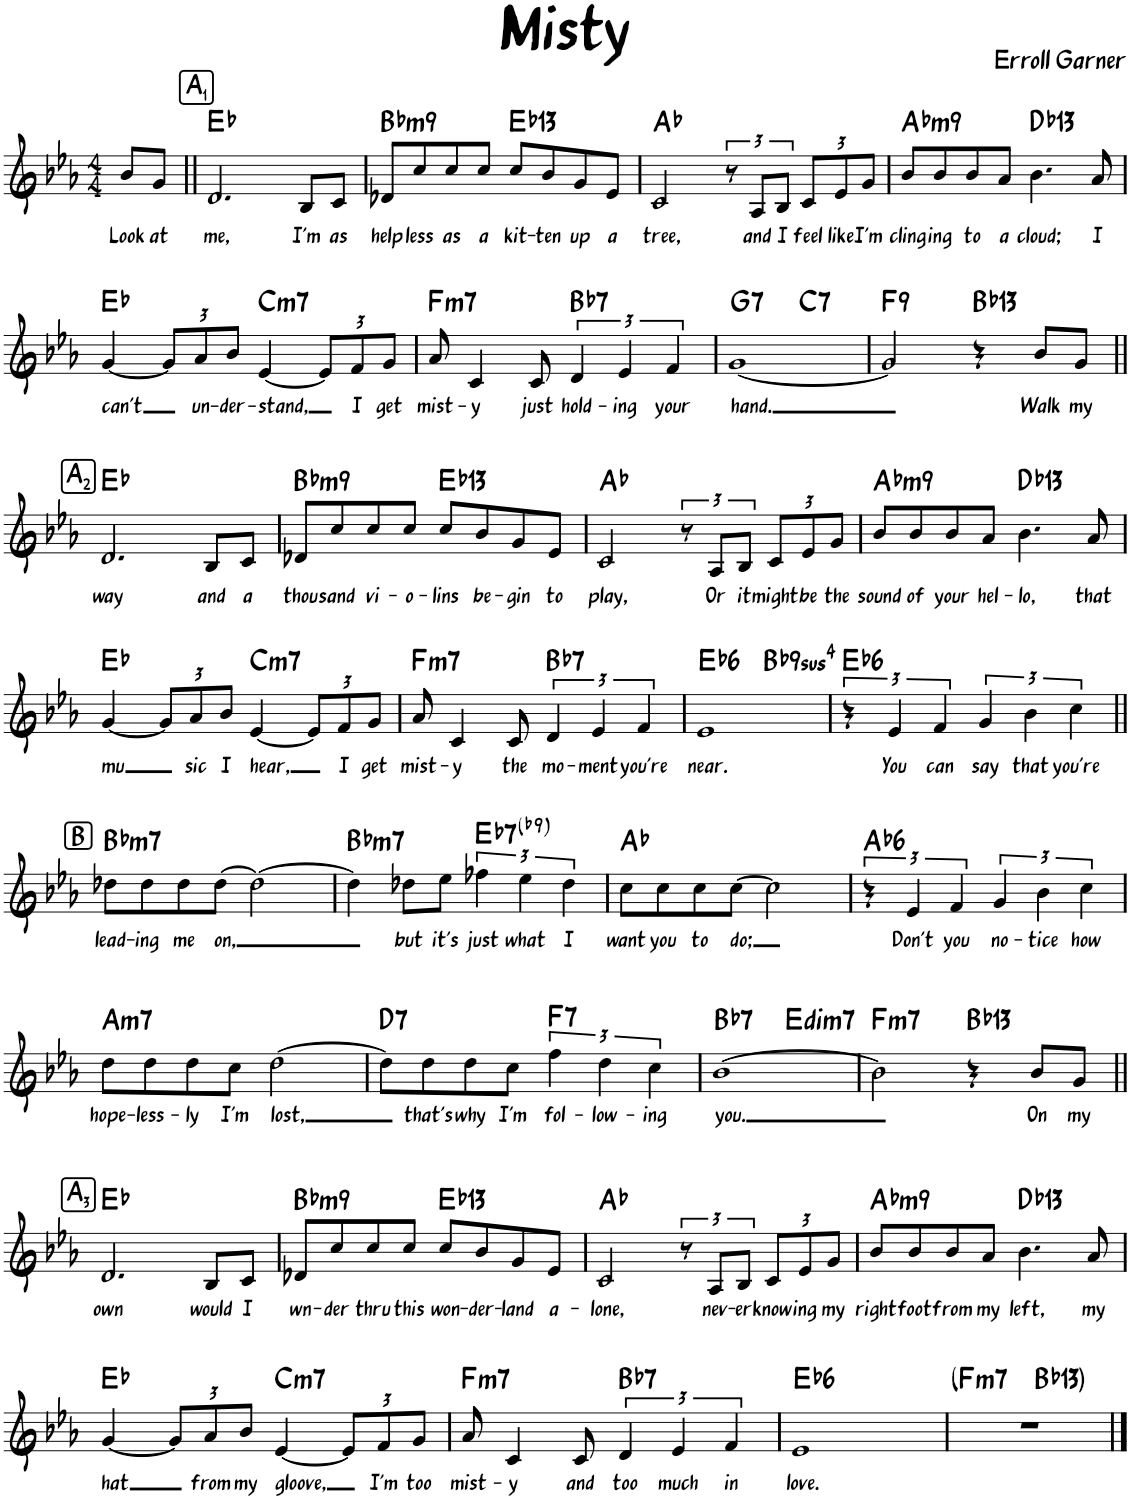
**kern	**text	**harte
*part1	*part1	*part1
*staff1	*staff1	*
*I"Piano	*	*
*I'Pno.	*	*
*clefG2	*	*
*k[b-e-a-]	*	*
*M4/4	*	*
=	=	=
!	!LO:LY:b	!
8b-/L	Look	.
!	!LO:LY:b	!
8g/J	at	.
!!LO:REH:place=s1:a:t=1
!!LO:REH:place=s1:a:rj:fs=14:t=A
=1||	=1||	=1||
!	!LO:LY:b	!
2.d/	me,	Eb:maj
!	!LO:LY:b	!
8B-/L	I'm	.
!	!LO:LY:b	!
8c/J	as	.
=2	=2	=2
!	!LO:LY:b	!LO:H:kt=m9
8d-X/L	help-	Bb:min9
!	!LO:LY:b	!
8cc/	-less	.
!	!LO:LY:b	!
8cc/	as	.
!	!LO:LY:b	!
8cc/J	a	.
!	!LO:LY:b	!LO:H:kt=13
8cc/L	kit-	Eb:9(11,13)
!	!LO:LY:b	!
8b-/	-ten	.
!	!LO:LY:b	!
8g/	up	.
!	!LO:LY:b	!
8e-/J	a	.
=3	=3	=3
!	!LO:LY:b	!
2c/	tree,	Ab:maj
12r	.	.
!	!LO:LY:b	!
12A-/L	and	.
!	!LO:LY:b	!
12B-/J	I	.
*Xbrackettup	*	*
!	!LO:LY:b	!
12c/L	feel	.
!	!LO:LY:b	!
12e-/	like	.
!	!LO:LY:b	!
12g/J	I'm	.
=4	=4	=4
!	!LO:LY:b	!LO:H:kt=m9
8b-/L	cling-	Ab:min9
!	!LO:LY:b	!
8b-/	-ing	.
!	!LO:LY:b	!
8b-/	to	.
!	!LO:LY:b	!
8a-/J	a	.
!	!LO:LY:b	!LO:H:kt=13
4.b-\	cloud;	Db:9(11,13)
!	!LO:LY:b	!
8a-/	I	.
!!LO:LB:g=z
=5	=5	=5
!	!LO:LY:b	!
[4g/	can't	Eb:maj
12g/L]	.	.
!	!LO:LY:b	!
12a-/	un-	.
!	!LO:LY:b	!
12b-/J	-der-	.
!	!LO:LY:b	!LO:H:kt=m7
[4e-/	-stand,	C:min7
12e-/L]	.	.
!	!LO:LY:b	!
12f/	I	.
!	!LO:LY:b	!
12g/J	get	.
=6	=6	=6
!	!LO:LY:b	!LO:H:kt=m7
8a-/	mist-	F:min7
!	!LO:LY:b	!
4c/	-y	.
!	!LO:LY:b	!
8c/	just	.
*brackettup	*	*
!	!LO:LY:b	!LO:H:kt=7
6d/	hold-	Bb:7
!	!LO:LY:b	!
6e-/	-ing	.
!	!LO:LY:b	!
6f/	your	.
=7	=7	=7
!	!LO:LY:b	!LO:H:kt=7
*^	*	*
[1g	2ryy	hand.	G:7
!	!	!	!LO:H:kt=7
.	2ryy	.	C:7
=8	=8	=8	=8
!	!	!	!LO:H:kt=9
*v	*v	*	*
2g/]	.	F:9
!	!	!LO:H:kt=13
4r	.	Bb:9(11,13)
!	!LO:LY:b	!
8b-/L	Walk	.
!	!LO:LY:b	!
8g/J	my	.
!!LO:LB:g=z
!!LO:REH:place=s1:a:t=2
!!LO:REH:place=s1:a:rj:fs=14:t=A
=9||	=9||	=9||
!	!LO:LY:b	!
2.d/	way	Eb:maj
!	!LO:LY:b	!
8B-/L	and	.
!	!LO:LY:b	!
8c/J	a	.
=10	=10	=10
!	!LO:LY:b	!LO:H:kt=m9
8d-X/L	thou-	Bb:min9
!	!LO:LY:b	!
8cc/	-sand	.
!	!LO:LY:b	!
8cc/	vi-	.
!	!LO:LY:b	!
8cc/J	-o-	.
!	!LO:LY:b	!LO:H:kt=13
8cc/L	-lins	Eb:9(11,13)
!	!LO:LY:b	!
8b-/	be-	.
!	!LO:LY:b	!
8g/	-gin	.
!	!LO:LY:b	!
8e-/J	to	.
=11	=11	=11
!	!LO:LY:b	!
2c/	play,	Ab:maj
12r	.	.
!	!LO:LY:b	!
12A-/L	Or	.
!	!LO:LY:b	!
12B-/J	it	.
*Xbrackettup	*	*
!	!LO:LY:b	!
12c/L	might	.
!	!LO:LY:b	!
12e-/	be	.
!	!LO:LY:b	!
12g/J	the	.
=12	=12	=12
!	!LO:LY:b	!LO:H:kt=m9
8b-/L	sound	Ab:min9
!	!LO:LY:b	!
8b-/	of	.
!	!LO:LY:b	!
8b-/	your	.
!	!LO:LY:b	!
8a-/J	hel-	.
!	!LO:LY:b	!LO:H:kt=13
4.b-\	-lo,	Db:9(11,13)
!	!LO:LY:b	!
8a-/	that	.
!!LO:LB:g=z
=13	=13	=13
!	!LO:LY:b	!
[4g/	mu-	Eb:maj
12g/L]	.	.
!	!LO:LY:b	!
12a-/	-sic	.
!	!LO:LY:b	!
12b-/J	I	.
!	!LO:LY:b	!LO:H:kt=m7
[4e-/	hear,	C:min7
12e-/L]	.	.
!	!LO:LY:b	!
12f/	I	.
!	!LO:LY:b	!
12g/J	get	.
=14	=14	=14
!	!LO:LY:b	!LO:H:kt=m7
8a-/	mist-	F:min7
!	!LO:LY:b	!
4c/	-y	.
!	!LO:LY:b	!
8c/	the	.
*brackettup	*	*
!	!LO:LY:b	!LO:H:kt=7
6d/	mo-	Bb:7
!	!LO:LY:b	!
6e-/	-ment	.
!	!LO:LY:b	!
6f/	you're	.
=15	=15	=15
!	!LO:LY:b	!LO:H:kt=6
*^	*	*
1e-	2ryy	near.	Eb:maj6
!	!	!	!LO:H:kt=94
.	2ryy	.	Bb:sus4(7,9)
=16	=16	=16	=16
!	!	!	!LO:H:kt=6
*v	*v	*	*
6r	.	Eb:maj6
!	!LO:LY:b	!
6e-/	You	.
!	!LO:LY:b	!
6f/	can	.
!	!LO:LY:b	!
6g/	say	.
!	!LO:LY:b	!
6b-\	that	.
!	!LO:LY:b	!
6cc\	you're	.
!!LO:LB:g=z
!!LO:REH:place=s1:a:rj:fs=14:t=B
=17||	=17||	=17||
!	!LO:LY:b	!LO:H:kt=m7
8dd-X\L	lead-	Bb:min7
!	!LO:LY:b	!
8dd-\	-ing	.
!	!LO:LY:b	!
8dd-\	me	.
!	!LO:LY:b	!
[8dd-\J	on,	.
2dd-\_	.	.
=18	=18	=18
!	!	!LO:H:kt=m7
4dd-\]	.	Bb:min7
!	!LO:LY:b	!
8dd-X\L	but	.
!	!LO:LY:b	!
8ee-\J	it's	.
!	!LO:LY:b	!LO:H:kt=7
6ff-X\	just	Eb:7(b9)
!	!LO:LY:b	!
6ee-\	what	.
!	!LO:LY:b	!
6dd-\	I	.
=19	=19	=19
!	!LO:LY:b	!
8cc\L	want	Ab:maj
!	!LO:LY:b	!
8cc\	you	.
!	!LO:LY:b	!
8cc\	to	.
!	!LO:LY:b	!
[8cc\J	do;	.
2cc\]	.	.
=20	=20	=20
!	!	!LO:H:kt=6
6r	.	Ab:maj6
!	!LO:LY:b	!
6e-/	Don't	.
!	!LO:LY:b	!
6f/	you	.
!	!LO:LY:b	!
6g/	no-	.
!	!LO:LY:b	!
6b-\	-tice	.
!	!LO:LY:b	!
6cc\	how	.
!!LO:LB:g=z
=21	=21	=21
!	!LO:LY:b	!LO:H:kt=m7
8dd\L	hope-	A:min7
!	!LO:LY:b	!
8dd\	-less-	.
!	!LO:LY:b	!
8dd\	-ly	.
!	!LO:LY:b	!
8cc\J	I'm	.
!	!LO:LY:b	!
[2dd\	lost,	.
=22	=22	=22
!	!	!LO:H:kt=7
8dd\L]	.	D:7
!	!LO:LY:b	!
8dd\	that's	.
!	!LO:LY:b	!
8dd\	why	.
!	!LO:LY:b	!
8cc\J	I'm	.
!	!LO:LY:b	!LO:H:kt=7
6ff\	fol-	F:7
!	!LO:LY:b	!
6dd\	-low-	.
!	!LO:LY:b	!
6cc\	-ing	.
=23	=23	=23
!	!LO:LY:b	!LO:H:kt=7
*^	*	*
[1b-	2ryy	you.	Bb:7
!	!	!	!LO:H:kt=dim7
.	2ryy	.	E:dim7
=24	=24	=24	=24
!	!	!	!LO:H:kt=m7
*v	*v	*	*
2b-\]	.	F:min7
!	!	!LO:H:kt=13
4r	.	Bb:9(11,13)
!	!LO:LY:b	!
8b-/L	On	.
!	!LO:LY:b	!
8g/J	my	.
!!LO:LB:g=z
!!LO:REH:place=s1:a:t=3
!!LO:REH:place=s1:a:rj:fs=14:t=A
=25||	=25||	=25||
!	!LO:LY:b	!
2.d/	own	Eb:maj
!	!LO:LY:b	!
8B-/L	would	.
!	!LO:LY:b	!
8c/J	I	.
=26	=26	=26
!	!LO:LY:b	!LO:H:kt=m9
8d-X/L	wn-	Bb:min9
!	!LO:LY:b	!
8cc/	-der	.
!	!LO:LY:b	!
8cc/	thru	.
!	!LO:LY:b	!
8cc/J	this	.
!	!LO:LY:b	!LO:H:kt=13
8cc/L	won-	Eb:9(11,13)
!	!LO:LY:b	!
8b-/	-der-	.
!	!LO:LY:b	!
8g/	-land	.
!	!LO:LY:b	!
8e-/J	a-	.
=27	=27	=27
!	!LO:LY:b	!
2c/	-lone,	Ab:maj
12r	.	.
!	!LO:LY:b	!
12A-/L	nev-	.
!	!LO:LY:b	!
12B-/J	-er	.
*Xbrackettup	*	*
!	!LO:LY:b	!
12c/L	know-	.
!	!LO:LY:b	!
12e-/	-ing	.
!	!LO:LY:b	!
12g/J	my	.
=28	=28	=28
!	!LO:LY:b	!LO:H:kt=m9
8b-/L	right	Ab:min9
!	!LO:LY:b	!
8b-/	foot	.
!	!LO:LY:b	!
8b-/	from	.
!	!LO:LY:b	!
8a-/J	my	.
!	!LO:LY:b	!LO:H:kt=13
4.b-\	left,	Db:9(11,13)
!	!LO:LY:b	!
8a-/	my	.
!!LO:LB:g=z
=29	=29	=29
!	!LO:LY:b	!
[4g/	hat	Eb:maj
12g/L]	.	.
!	!LO:LY:b	!
12a-/	from	.
!	!LO:LY:b	!
12b-/J	my	.
!	!LO:LY:b	!LO:H:kt=m7
[4e-/	gloove,	C:min7
12e-/L]	.	.
!	!LO:LY:b	!
12f/	I'm	.
!	!LO:LY:b	!
12g/J	too	.
=30	=30	=30
!	!LO:LY:b	!LO:H:kt=m7
8a-/	mist-	F:min7
!	!LO:LY:b	!
4c/	-y	.
!	!LO:LY:b	!
8c/	and	.
*brackettup	*	*
!	!LO:LY:b	!LO:H:kt=7
6d/	too	Bb:7
!	!LO:LY:b	!
6e-/	much	.
!	!LO:LY:b	!
6f/	in	.
=31	=31	=31
!	!LO:LY:b	!LO:H:kt=6
1e-	love.	Eb:maj6
=32	=32	=32
!	!	!LO:H:kt=m7
*^	*	*
1r	2ryy	.	F:min7
!	!	!	!LO:H:kt=13
.	2ryy	.	Bb:9(11,13)
*v	*v	*	*
==	==	==
*-	*-	*-
